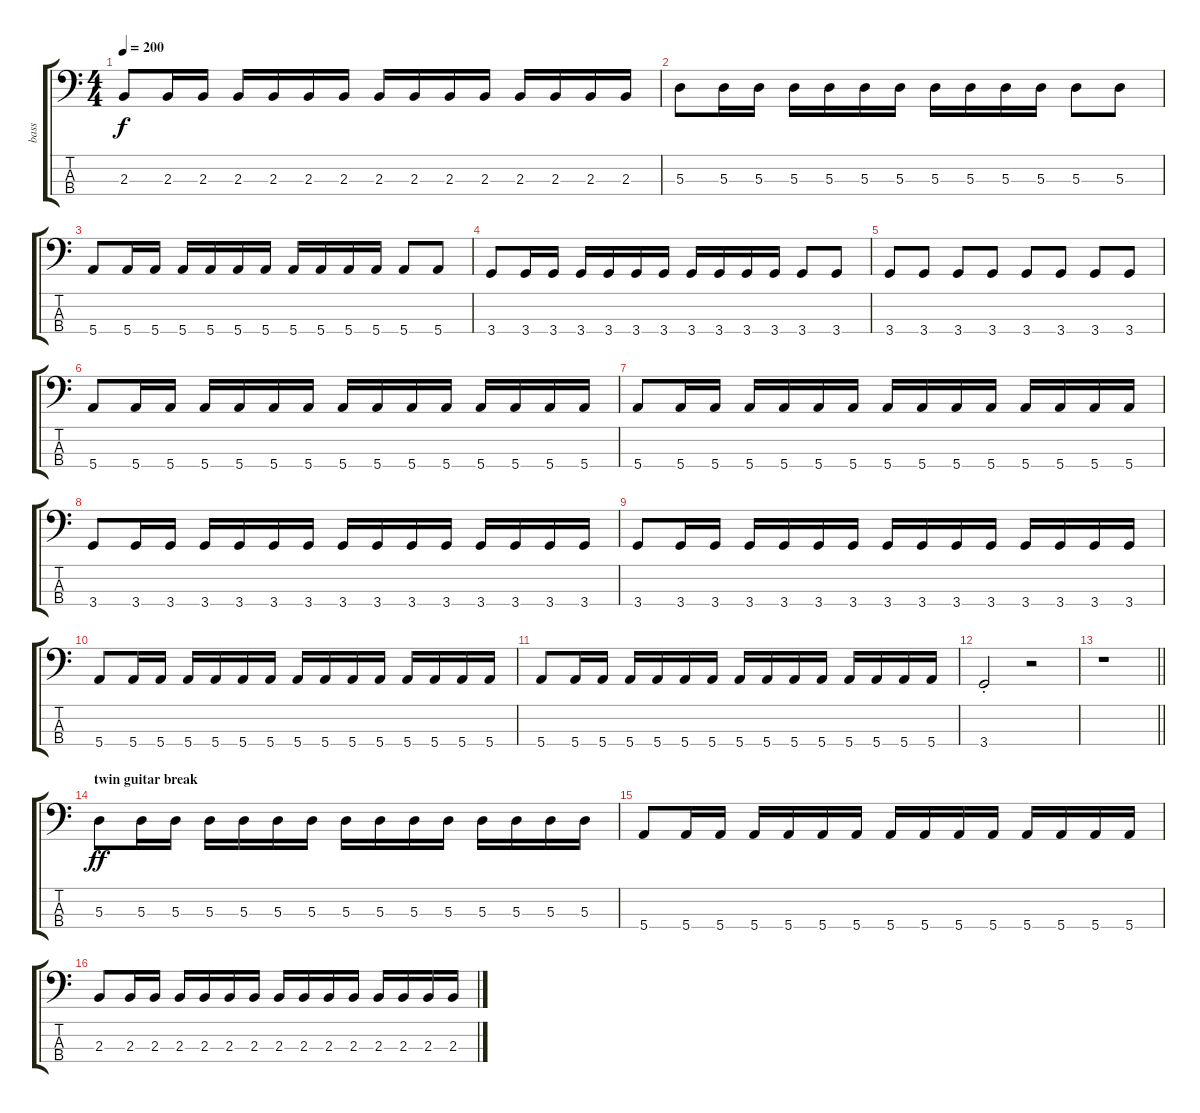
\track ("bass" "bass") {instrument electricbassfinger}
\staff {score tabs}
\tuning (G2 D2 A1 E1) {hide}
\ts (4 4)
\tempo 200
\clef f4
\ks c
2.3.8{dy f} 2.3.16 2.3.16 2.3.16 2.3.16 2.3.16 2.3.16 2.3.16 2.3.16 2.3.16 2.3.16 2.3.16 2.3.16 2.3.16 2.3.16 |
5.3.8 5.3.16 5.3.16 5.3.16 5.3.16 5.3.16 5.3.16 5.3.16 5.3.16 5.3.16 5.3.16 5.3.8 5.3.8 |
5.4.8 5.4.16 5.4.16 5.4.16 5.4.16 5.4.16 5.4.16 5.4.16 5.4.16 5.4.16 5.4.16 5.4.8 5.4.8 |
3.4.8 3.4.16 3.4.16 3.4.16 3.4.16 3.4.16 3.4.16 3.4.16 3.4.16 3.4.16 3.4.16 3.4.8 3.4.8 |
3.4.8 3.4.8 3.4.8 3.4.8 3.4.8 3.4.8 3.4.8 3.4.8 |
5.4.8 5.4.16 5.4.16 5.4.16 5.4.16 5.4.16 5.4.16 5.4.16 5.4.16 5.4.16 5.4.16 5.4.16 5.4.16 5.4.16 5.4.16 |
5.4.8 5.4.16 5.4.16 5.4.16 5.4.16 5.4.16 5.4.16 5.4.16 5.4.16 5.4.16 5.4.16 5.4.16 5.4.16 5.4.16 5.4.16 |
3.4.8 3.4.16 3.4.16 3.4.16 3.4.16 3.4.16 3.4.16 3.4.16 3.4.16 3.4.16 3.4.16 3.4.16 3.4.16 3.4.16 3.4.16 |
3.4.8 3.4.16 3.4.16 3.4.16 3.4.16 3.4.16 3.4.16 3.4.16 3.4.16 3.4.16 3.4.16 3.4.16 3.4.16 3.4.16 3.4.16 |
5.4.8 5.4.16 5.4.16 5.4.16 5.4.16 5.4.16 5.4.16 5.4.16 5.4.16 5.4.16 5.4.16 5.4.16 5.4.16 5.4.16 5.4.16 |
5.4.8 5.4.16 5.4.16 5.4.16 5.4.16 5.4.16 5.4.16 5.4.16 5.4.16 5.4.16 5.4.16 5.4.16 5.4.16 5.4.16 5.4.16 |
3.4{st}.2 r.2 |
\barLineRight lightlight
r.1 |
\section ("" "twin guitar break")
5.3.8{dy ff} 5.3.16 5.3.16 5.3.16 5.3.16 5.3.16 5.3.16 5.3.16 5.3.16 5.3.16 5.3.16 5.3.16 5.3.16 5.3.16 5.3.16 |
5.4.8 5.4.16 5.4.16 5.4.16 5.4.16 5.4.16 5.4.16 5.4.16 5.4.16 5.4.16 5.4.16 5.4.16 5.4.16 5.4.16 5.4.16 |
2.3.8 2.3.16 2.3.16 2.3.16 2.3.16 2.3.16 2.3.16 2.3.16 2.3.16 2.3.16 2.3.16 2.3.16 2.3.16 2.3.16 2.3.16
